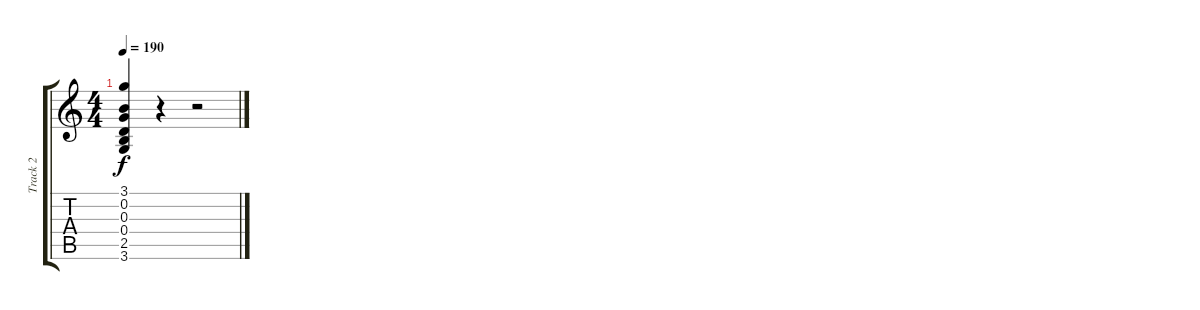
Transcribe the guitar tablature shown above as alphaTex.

\track ("Track 2" "Track 2") {instrument acousticguitarsteel}
\staff {score tabs}
\tuning (E4 B3 G3 D3 A2 E2) {hide}
\ts (4 4)
\tempo 190
\clef g2
\ks c
(3.1 0.2 0.3 0.4 2.5 3.6).4{dy f} r.4 r.2
